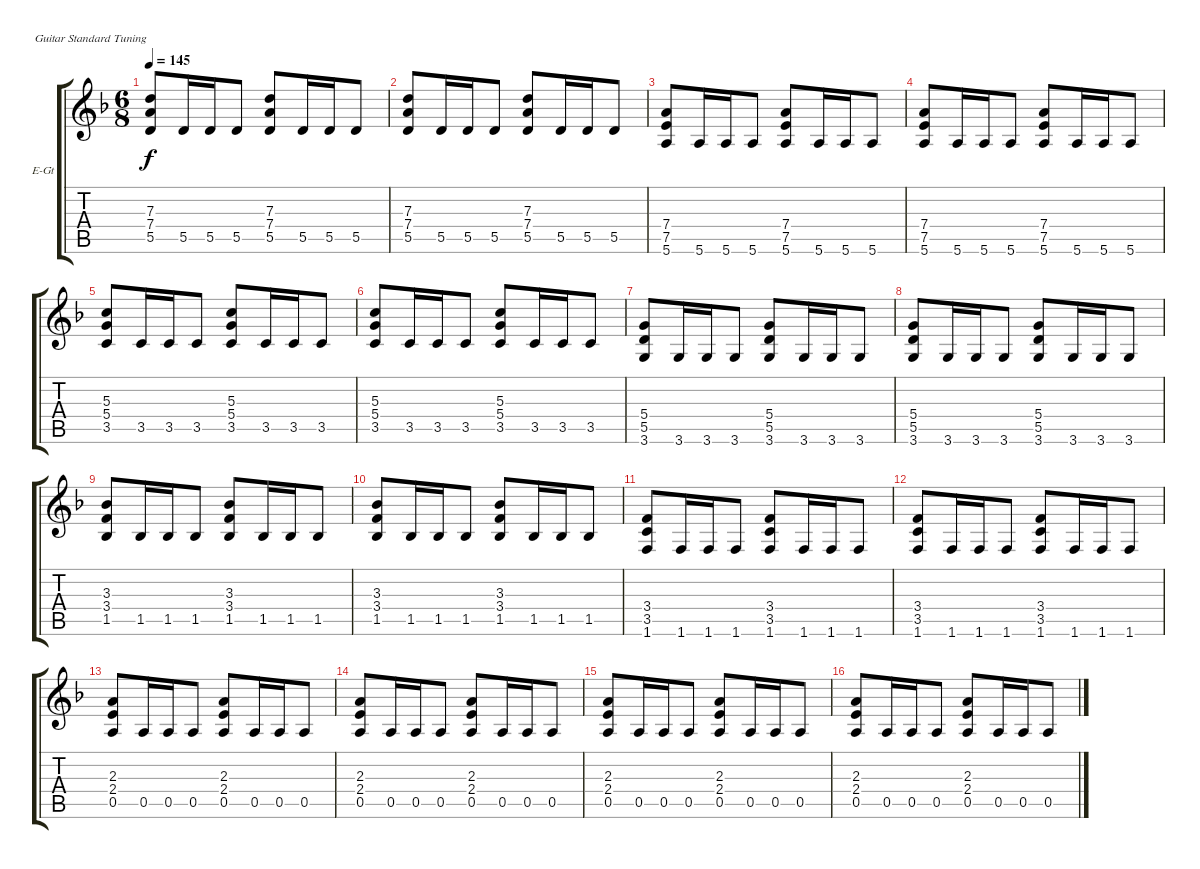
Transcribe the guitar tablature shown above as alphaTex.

\bracketExtendMode groupsimilarinstruments
\firstSystemTrackNameOrientation horizontal
\otherSystemsTrackNameOrientation horizontal
\track ("Electric Guitar 1" "E-Gt") {instrument distortionguitar}
\staff {score tabs}
\tuning (E4 B3 G3 D3 A2 E2)
\ts (6 8)
\tempo 145
\clef g2
\ks f
(5.5 7.4 7.3).8{dy f} 5.5.16 5.5.16 5.5.8 (5.5 7.4 7.3).8 5.5.16 5.5.16 5.5.8 |
(5.5 7.4 7.3).8 5.5.16 5.5.16 5.5.8 (5.5 7.4 7.3).8 5.5.16 5.5.16 5.5.8 |
(7.5 7.4 5.6).8 5.6.16 5.6.16 5.6.8 (5.6 7.5 7.4).8 5.6.16 5.6.16 5.6.8 |
(7.5 7.4 5.6).8 5.6.16 5.6.16 5.6.8 (5.6 7.5 7.4).8 5.6.16 5.6.16 5.6.8 |
(3.5 5.4 5.3).8 3.5.16 3.5.16 3.5.8 (3.5 5.4 5.3).8 3.5.16 3.5.16 3.5.8 |
(3.5 5.4 5.3).8 3.5.16 3.5.16 3.5.8 (3.5 5.4 5.3).8 3.5.16 3.5.16 3.5.8 |
(5.5 5.4 3.6).8 3.6.16 3.6.16 3.6.8 (3.6 5.5 5.4).8 3.6.16 3.6.16 3.6.8 |
(5.5 5.4 3.6).8 3.6.16 3.6.16 3.6.8 (3.6 5.5 5.4).8 3.6.16 3.6.16 3.6.8 |
(1.5 3.4 3.3).8 1.5.16 1.5.16 1.5.8 (1.5 3.4 3.3).8 1.5.16 1.5.16 1.5.8 |
(1.5 3.4 3.3).8 1.5.16 1.5.16 1.5.8 (1.5 3.4 3.3).8 1.5.16 1.5.16 1.5.8 |
(3.5 3.4 1.6).8 1.6.16 1.6.16 1.6.8 (1.6 3.5 3.4).8 1.6.16 1.6.16 1.6.8 |
(3.5 3.4 1.6).8 1.6.16 1.6.16 1.6.8 (1.6 3.5 3.4).8 1.6.16 1.6.16 1.6.8 |
(0.5 2.4 2.3).8 0.5.16 0.5.16 0.5.8 (0.5 2.4 2.3).8 0.5.16 0.5.16 0.5.8 |
(0.5 2.4 2.3).8 0.5.16 0.5.16 0.5.8 (0.5 2.4 2.3).8 0.5.16 0.5.16 0.5.8 |
(0.5 2.4 2.3).8 0.5.16 0.5.16 0.5.8 (0.5 2.4 2.3).8 0.5.16 0.5.16 0.5.8 |
(0.5 2.4 2.3).8 0.5.16 0.5.16 0.5.8 (0.5 2.4 2.3).8 0.5.16 0.5.16 0.5.8
